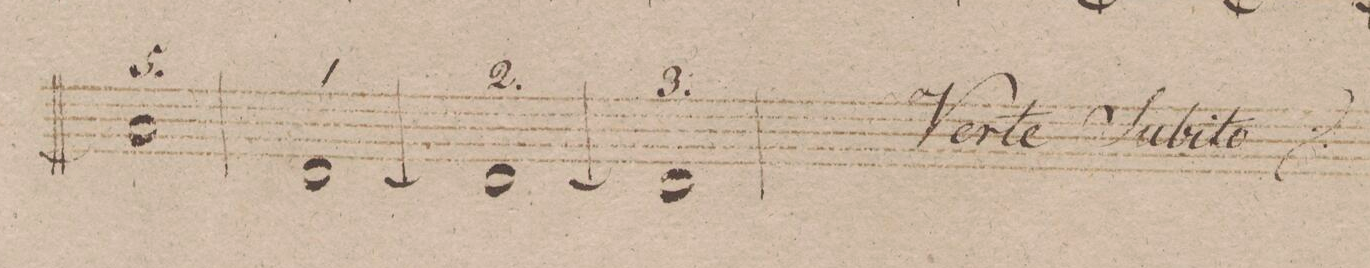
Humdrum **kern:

**kern	**dynam
*I"Violoncello	*
*clefF4	*
*k[b-]	*
*met(c)	*
*M4/4	*
1C]	.
=196	=196
[<1FF	.
=197	=197
1FF_<	.
=198	=198
1FF]	.
=199	=199
*-	*-
